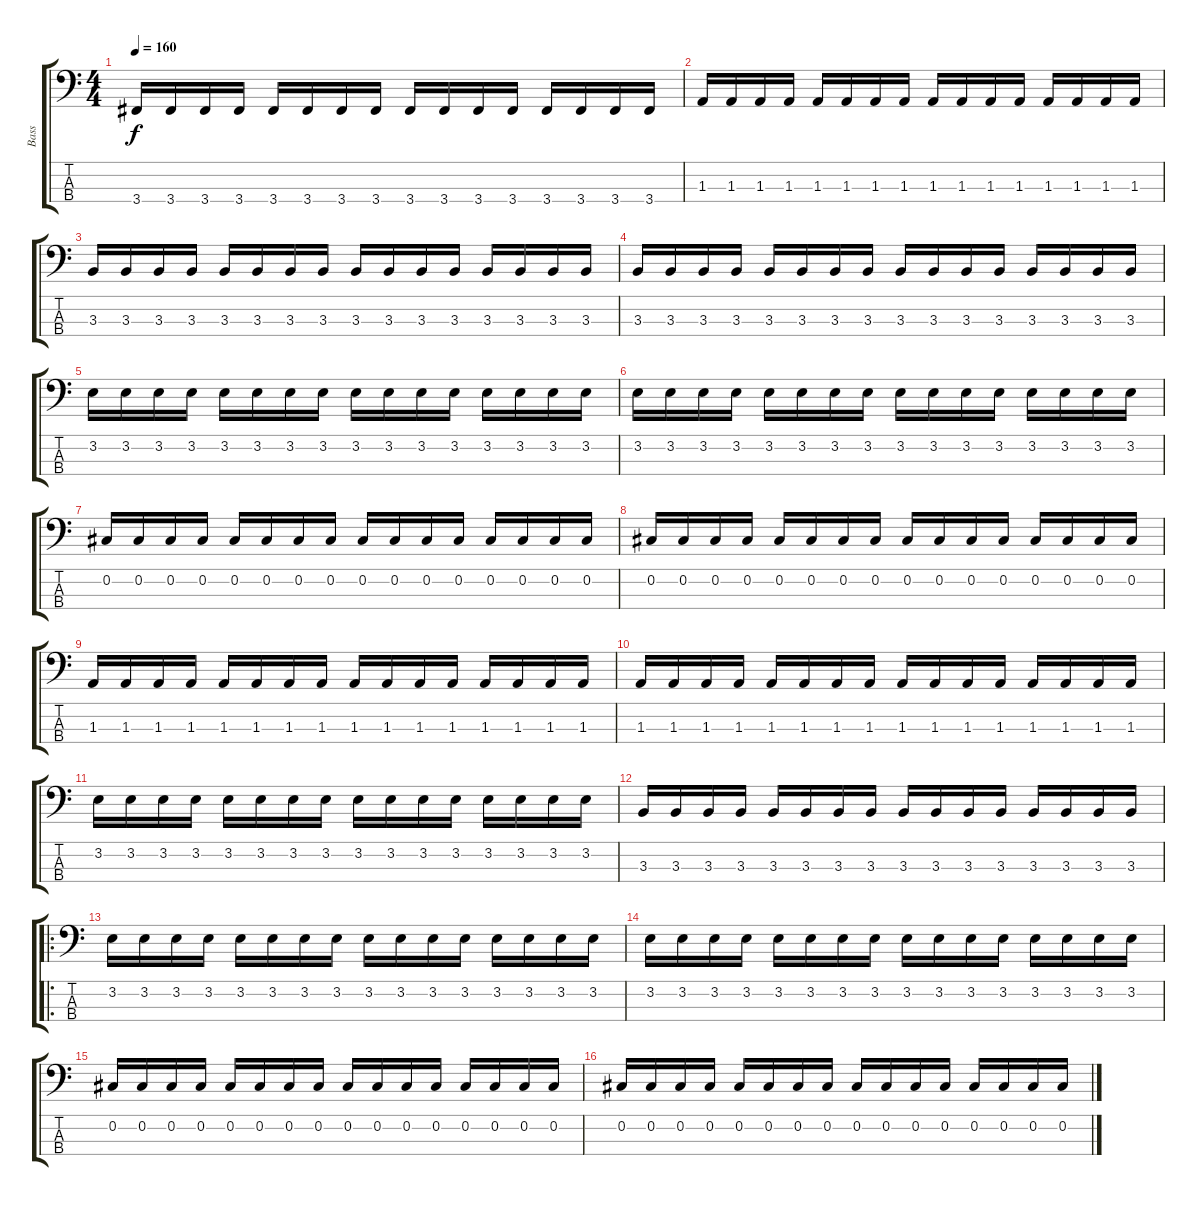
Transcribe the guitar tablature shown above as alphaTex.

\track ("Bass" "Bass") {instrument electricbasspick}
\staff {score tabs}
\tuning (Gb2 Db2 Ab1 Eb1) {hide}
\ts (4 4)
\tempo 160
\clef f4
\ks c
3.4.16{dy f} 3.4.16 3.4.16 3.4.16 3.4.16 3.4.16 3.4.16 3.4.16 3.4.16 3.4.16 3.4.16 3.4.16 3.4.16 3.4.16 3.4.16 3.4.16 |
1.3.16 1.3.16 1.3.16 1.3.16 1.3.16 1.3.16 1.3.16 1.3.16 1.3.16 1.3.16 1.3.16 1.3.16 1.3.16 1.3.16 1.3.16 1.3.16 |
3.3.16 3.3.16 3.3.16 3.3.16 3.3.16 3.3.16 3.3.16 3.3.16 3.3.16 3.3.16 3.3.16 3.3.16 3.3.16 3.3.16 3.3.16 3.3.16 |
3.3.16 3.3.16 3.3.16 3.3.16 3.3.16 3.3.16 3.3.16 3.3.16 3.3.16 3.3.16 3.3.16 3.3.16 3.3.16 3.3.16 3.3.16 3.3.16 |
3.2.16 3.2.16 3.2.16 3.2.16 3.2.16 3.2.16 3.2.16 3.2.16 3.2.16 3.2.16 3.2.16 3.2.16 3.2.16 3.2.16 3.2.16 3.2.16 |
3.2.16 3.2.16 3.2.16 3.2.16 3.2.16 3.2.16 3.2.16 3.2.16 3.2.16 3.2.16 3.2.16 3.2.16 3.2.16 3.2.16 3.2.16 3.2.16 |
0.2.16 0.2.16 0.2.16 0.2.16 0.2.16 0.2.16 0.2.16 0.2.16 0.2.16 0.2.16 0.2.16 0.2.16 0.2.16 0.2.16 0.2.16 0.2.16 |
0.2.16 0.2.16 0.2.16 0.2.16 0.2.16 0.2.16 0.2.16 0.2.16 0.2.16 0.2.16 0.2.16 0.2.16 0.2.16 0.2.16 0.2.16 0.2.16 |
1.3.16 1.3.16 1.3.16 1.3.16 1.3.16 1.3.16 1.3.16 1.3.16 1.3.16 1.3.16 1.3.16 1.3.16 1.3.16 1.3.16 1.3.16 1.3.16 |
1.3.16 1.3.16 1.3.16 1.3.16 1.3.16 1.3.16 1.3.16 1.3.16 1.3.16 1.3.16 1.3.16 1.3.16 1.3.16 1.3.16 1.3.16 1.3.16 |
3.2.16 3.2.16 3.2.16 3.2.16 3.2.16 3.2.16 3.2.16 3.2.16 3.2.16 3.2.16 3.2.16 3.2.16 3.2.16 3.2.16 3.2.16 3.2.16 |
3.3.16 3.3.16 3.3.16 3.3.16 3.3.16 3.3.16 3.3.16 3.3.16 3.3.16 3.3.16 3.3.16 3.3.16 3.3.16 3.3.16 3.3.16 3.3.16 |
\ro
3.2.16 3.2.16 3.2.16 3.2.16 3.2.16 3.2.16 3.2.16 3.2.16 3.2.16 3.2.16 3.2.16 3.2.16 3.2.16 3.2.16 3.2.16 3.2.16 |
3.2.16 3.2.16 3.2.16 3.2.16 3.2.16 3.2.16 3.2.16 3.2.16 3.2.16 3.2.16 3.2.16 3.2.16 3.2.16 3.2.16 3.2.16 3.2.16 |
0.2.16 0.2.16 0.2.16 0.2.16 0.2.16 0.2.16 0.2.16 0.2.16 0.2.16 0.2.16 0.2.16 0.2.16 0.2.16 0.2.16 0.2.16 0.2.16 |
0.2.16 0.2.16 0.2.16 0.2.16 0.2.16 0.2.16 0.2.16 0.2.16 0.2.16 0.2.16 0.2.16 0.2.16 0.2.16 0.2.16 0.2.16 0.2.16
